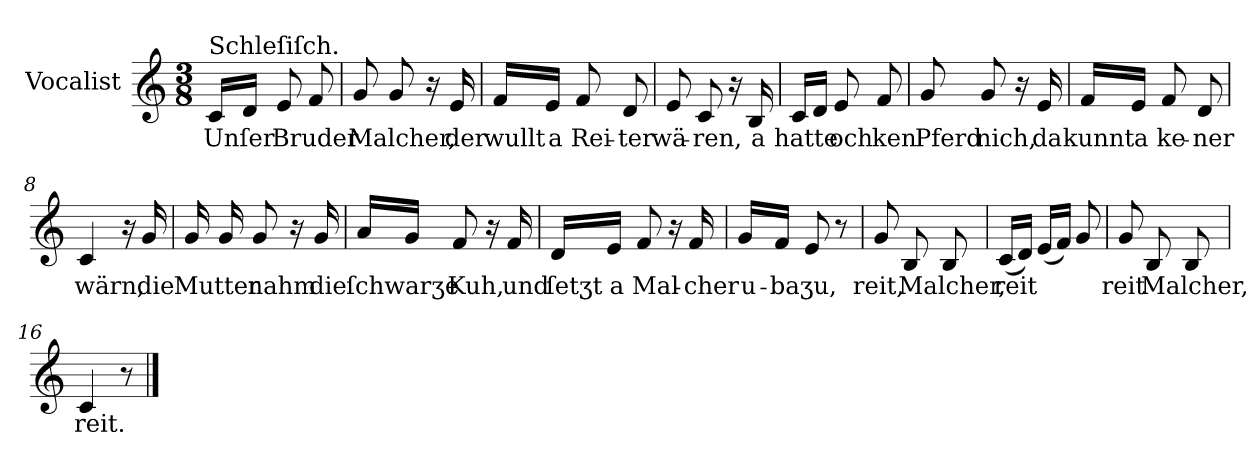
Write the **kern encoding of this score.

**kern	**text
*part1	*part1
*staff1	*staff1
*I"Vocalist	*
*k[]	*
*C:	*
*M3/8	*
=1	=1
!LO:TX:a:t=Schleſiſch.	!
16cLL	Unſer
16dJJ	.
8e	Bruder
8f	.
=2	=2
8g	Malcher,
8g	.
16r	.
16e	der
=3	=3
16fLL	wullt
16eJJ	a
8f	Rei-
8d	-ter
=4	=4
8e	wä-
8c	-ren,
16r	.
16B	a
=5	=5
16cLL	hatte
16dJJ	.
8e	och
8f	ken
=6	=6
8g	Pferd
8g	nich,
16r	.
16e	da
=7	=7
16fLL	kunnt
16eJJ	a
8f	ke-
8d	-ner
=8	=8
4c	wärn,
16r	.
16g	die
=9	=9
16g	Mutter
16g	.
8g	nahm
16r	.
16g	die
=10	=10
16aLL	ſchwarʒe
16gJJ	.
8f	Kuh,
16r	.
16f	und
=11	=11
16dLL	ſetʒt
16eJJ	a
8f	Mal-
16r	.
16f	-cher
=12	=12
16gLL	u-
16fJJ	-ba
8e	ʒu,
8r	.
=13	=13
8g	reit,
8B	Malcher,
8B	.
=14	=14
(16cLL	reit
16dJJ)	.
(16eLL	.
16fJJ)	.
8g	.
=15	=15
8g	reit
8B	Malcher,
8B	.
=16	=16
4c	reit.
8r	.
==	==
*-	*-
